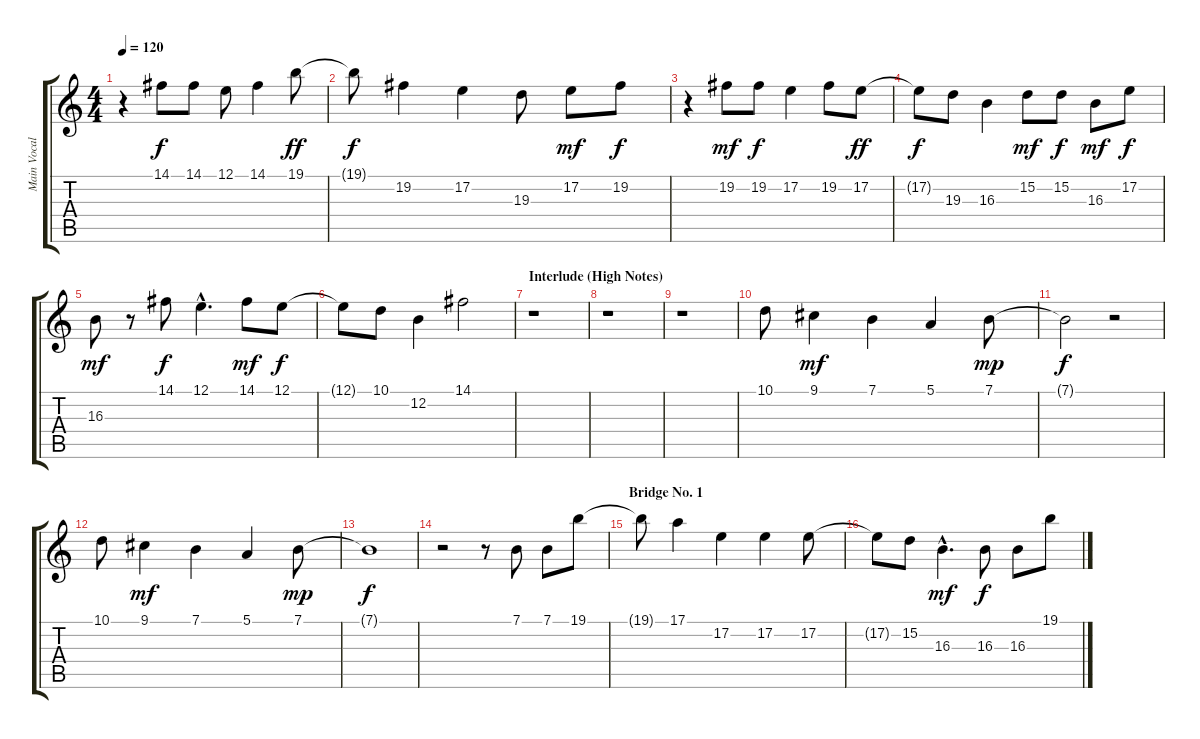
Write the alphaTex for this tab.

\track ("Main Vocalist" "Main Vocal") {instrument lead1square}
\staff {score tabs}
\tuning (E4 B3 G3 D3 A2 E2) {hide}
\ts (4 4)
\tempo 120
\clef g2
\ks c
r.4{dy mf} 14.1.8{dy f} 14.1.8 12.1.8 14.1.4 19.1.8{dy ff} |
19.1{t}.8{dy f} 19.2.4 17.2.4 19.3.8 17.2.8{dy mf} 19.2.8{dy f} |
r.4 19.2.8{dy mf} 19.2.8{dy f} 17.2.4 19.2.8 17.2.8{dy ff} |
17.2{t}.8{dy f} 19.3.8 16.3.4 15.2.8{dy mf} 15.2.8{dy f} 16.3.8{dy mf} 17.2.8{dy f} |
16.3.8{dy mf} r.8 14.1.8{dy f} 12.1{hac}.4{d} 14.1.8{dy mf} 12.1.8{dy f} |
12.1{t}.8 10.1.8 12.2.4 14.1.2 |
\section ("" "Interlude (High Notes)")
r.1 |
r.1 |
r.1 |
10.1.8 9.1.4{dy mf} 7.1.4 5.1.4 7.1.8{dy mp} |
7.1{t}.2{dy f} r.2 |
10.1.8 9.1.4{dy mf} 7.1.4 5.1.4 7.1.8{dy mp} |
7.1{t}.1{dy f} |
r.2 r.8 7.1.8 7.1.8 19.1.8 |
\section ("" "Bridge No. 1")
19.1{t}.8 17.1.4 17.2.4 17.2.4 17.2.8 |
17.2{t}.8 15.2.8 16.3{hac}.4{d dy mf} 16.3.8{dy f} 16.3.8 19.1.8
